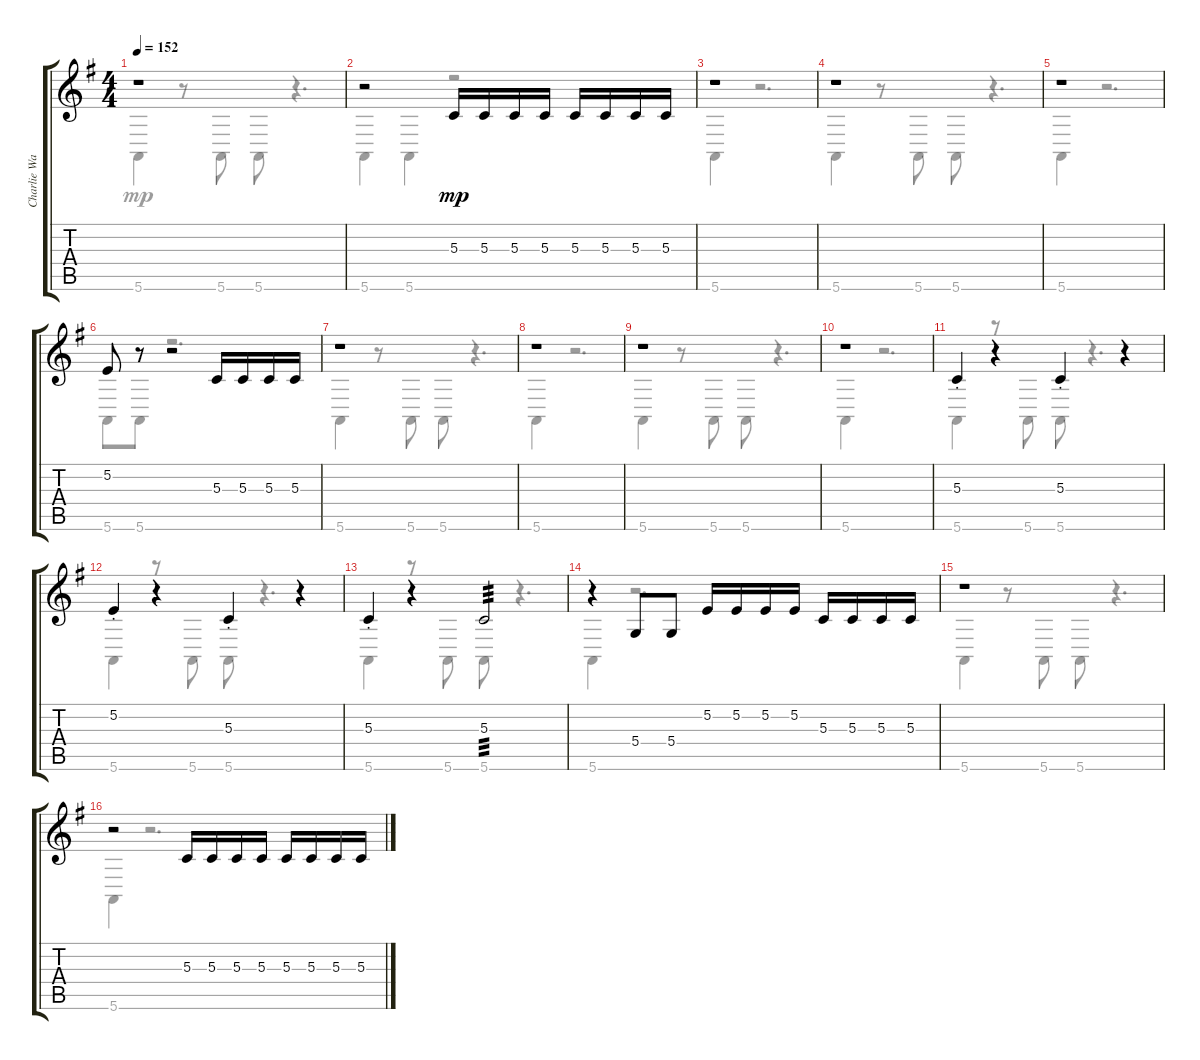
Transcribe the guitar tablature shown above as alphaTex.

\track ("Charlie Watts - Drums & Rocky Dixon - Co" "Charlie Wa") {instrument melodictom}
\staff {score tabs}
\tuning (E4 B3 G3 D3 A2 E2) {hide}
\voice
\ts (4 4)
\tempo 152
\clef g2
\ks g
r.1{dy mp} |
r.2 5.3.16 5.3.16 5.3.16 5.3.16 5.3.16 5.3.16 5.3.16 5.3.16 |
r.1 |
r.1 |
r.1 |
5.2.8 r.8 r.2 5.3.16 5.3.16 5.3.16 5.3.16 |
r.1 |
r.1 |
r.1 |
r.1 |
5.3{st}.4 r.4 5.3{st}.4 r.4 |
5.2{st}.4 r.4 5.3{st}.4 r.4 |
5.3{st}.4 r.4 5.3.2{tp 3} |
r.4 5.4.8 5.4.8 5.2.16 5.2.16 5.2.16 5.2.16 5.3.16 5.3.16 5.3.16 5.3.16 |
r.1 |
r.2 5.3.16 5.3.16 5.3.16 5.3.16 5.3.16 5.3.16 5.3.16 5.3.16
\voice
\clef g2
\ottava regular
\simile none
\ks g
5.6.4{dy mp} r.8 5.6.8 5.6.8 r.4{d} |
5.6.4 5.6.4 r.2 |
5.6.4 r.2{d} |
5.6.4 r.8 5.6.8 5.6.8 r.4{d} |
5.6.4 r.2{d} |
5.6.8 5.6.8 r.2{d} |
5.6.4 r.8 5.6.8 5.6.8 r.4{d} |
5.6.4 r.2{d} |
5.6.4 r.8 5.6.8 5.6.8 r.4{d} |
5.6.4 r.2{d} |
5.6.4 r.8 5.6.8 5.6.8 r.4{d} |
5.6.4 r.8 5.6.8 5.6.8 r.4{d} |
5.6.4 r.8 5.6.8 5.6.8 r.4{d} |
5.6.4 r.2{d} |
5.6.4 r.8 5.6.8 5.6.8 r.4{d} |
5.6.4 r.2{d}
